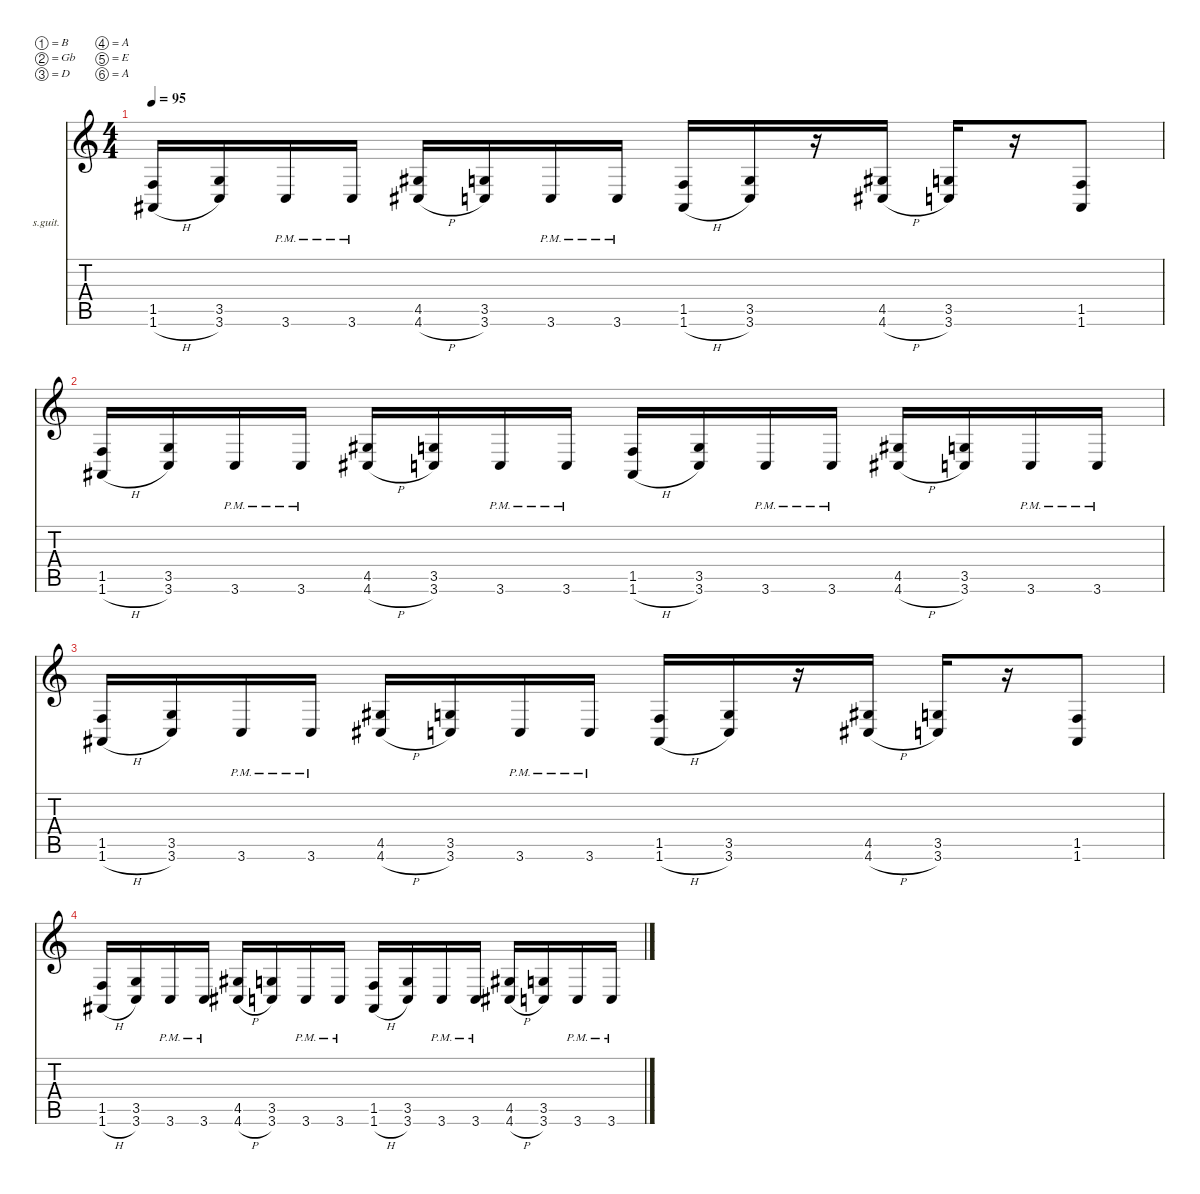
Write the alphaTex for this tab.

\defaultSystemsLayout 2
\hideDynamics
\bracketExtendMode nobrackets
\firstSystemTrackNameOrientation horizontal
\otherSystemsTrackNameOrientation horizontal
\track ("Lead Guitar" "s.guit.") {instrument acousticguitarsteel}
\staff {score tabs}
\tuning (B3 Gb3 D3 A2 E2 A1)
\ts (4 4)
\scale
1.03043
\tempo 95
\accidentals auto
\clef g2
\ottava regular
\simile none
\ks c
(1.5 1.6{h acc #}).16{dy f beam Up} (3.5 3.6).16{beam Up} 3.6{pm}.16{beam Up} 3.6{pm}.16{beam Up} (4.5{acc #} 4.6{h acc #}).16{beam Up} (3.5 3.6).16{beam Up} 3.6{pm}.16{beam Up} 3.6{pm}.16{beam Up} (1.5 1.6{h acc #}).16{beam Up} (3.5 3.6).16{beam Up} r.16{beam Up} (4.5{acc #} 4.6{h acc #}).16{beam Up} (3.5 3.6).16{beam Up} r.16{beam Up} (1.5 1.6{acc #}).8{beam Up} |
\scale
0.969568 (1.5 1.6{h acc #}).16{instrument distortionguitar beam Up} (3.5 3.6).16{beam Up} 3.6{pm}.16{beam Up} 3.6{pm}.16{beam Up} (4.5{acc #} 4.6{h acc #}).16{beam Up} (3.5 3.6).16{beam Up} 3.6{pm}.16{beam Up} 3.6{pm}.16{beam Up} (1.5 1.6{h acc #}).16{beam Up} (3.5 3.6).16{beam Up} 3.6{pm}.16{beam Up} 3.6{pm}.16{beam Up} (4.5{acc #} 4.6{h acc #}).16{beam Up} (3.5 3.6).16{beam Up} 3.6{pm}.16{beam Up} 3.6{pm}.16{beam Up} |
\scale
1.03043 (1.5 1.6{h acc #}).16{beam Up} (3.5 3.6).16{beam Up} 3.6{pm}.16{beam Up} 3.6{pm}.16{beam Up} (4.5{acc #} 4.6{h acc #}).16{beam Up} (3.5 3.6).16{beam Up} 3.6{pm}.16{beam Up} 3.6{pm}.16{beam Up} (1.5 1.6{h acc #}).16{beam Up} (3.5 3.6).16{beam Up} r.16{beam Up} (4.5{acc #} 4.6{h acc #}).16{beam Up} (3.5 3.6).16{beam Up} r.16{beam Up} (1.5 1.6{acc #}).8{beam Up} |
\scale
0.969568 (1.5 1.6{h acc #}).16{instrument distortionguitar beam Up} (3.5 3.6).16{beam Up} 3.6{pm}.16{beam Up} 3.6{pm}.16{beam Up} (4.5{acc #} 4.6{h acc #}).16{beam Up} (3.5 3.6).16{beam Up} 3.6{pm}.16{beam Up} 3.6{pm}.16{beam Up} (1.5 1.6{h acc #}).16{beam Up} (3.5 3.6).16{beam Up} 3.6{pm}.16{beam Up} 3.6{pm}.16{beam Up} (4.5{acc #} 4.6{h acc #}).16{beam Up} (3.5 3.6).16{beam Up} 3.6{pm}.16{beam Up} 3.6{pm}.16{beam Up}
